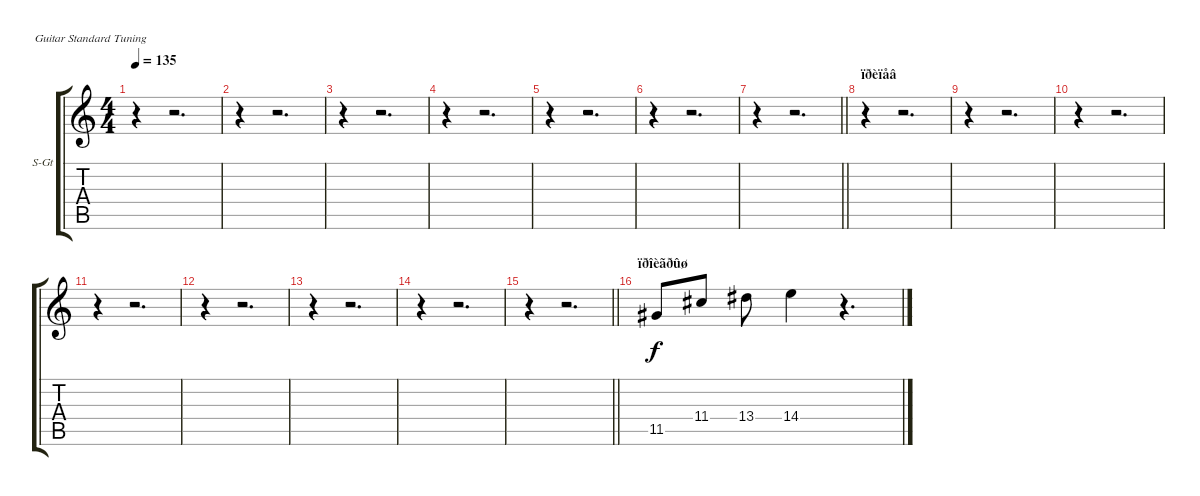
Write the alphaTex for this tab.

\bracketExtendMode groupsimilarinstruments
\firstSystemTrackNameOrientation horizontal
\otherSystemsTrackNameOrientation horizontal
\track ("Äîðîæêà 8" "S-Gt") {instrument stringensemble1}
\staff {score tabs}
\tuning (E4 B3 G3 D3 A2 E2)
\displaytranspose 12
\ts (4 4)
\tempo 135
\clef g2
\ks c
r.4{dy f} r.2{d} |
r.4 r.2{d} |
r.4 r.2{d} |
r.4 r.2{d} |
r.4 r.2{d} |
r.4 r.2{d} |
\barLineRight lightlight
r.4 r.2{d} |
\section ("" "ïðèïåâ")
r.4 r.2{d} |
r.4 r.2{d} |
r.4 r.2{d} |
r.4 r.2{d} |
r.4 r.2{d} |
r.4 r.2{d} |
r.4 r.2{d} |
\barLineRight lightlight
r.4 r.2{d} |
\section ("" "ïðîèãðûø")
11.5.8 11.4.8 13.4.8 14.4.4 r.4{d}
